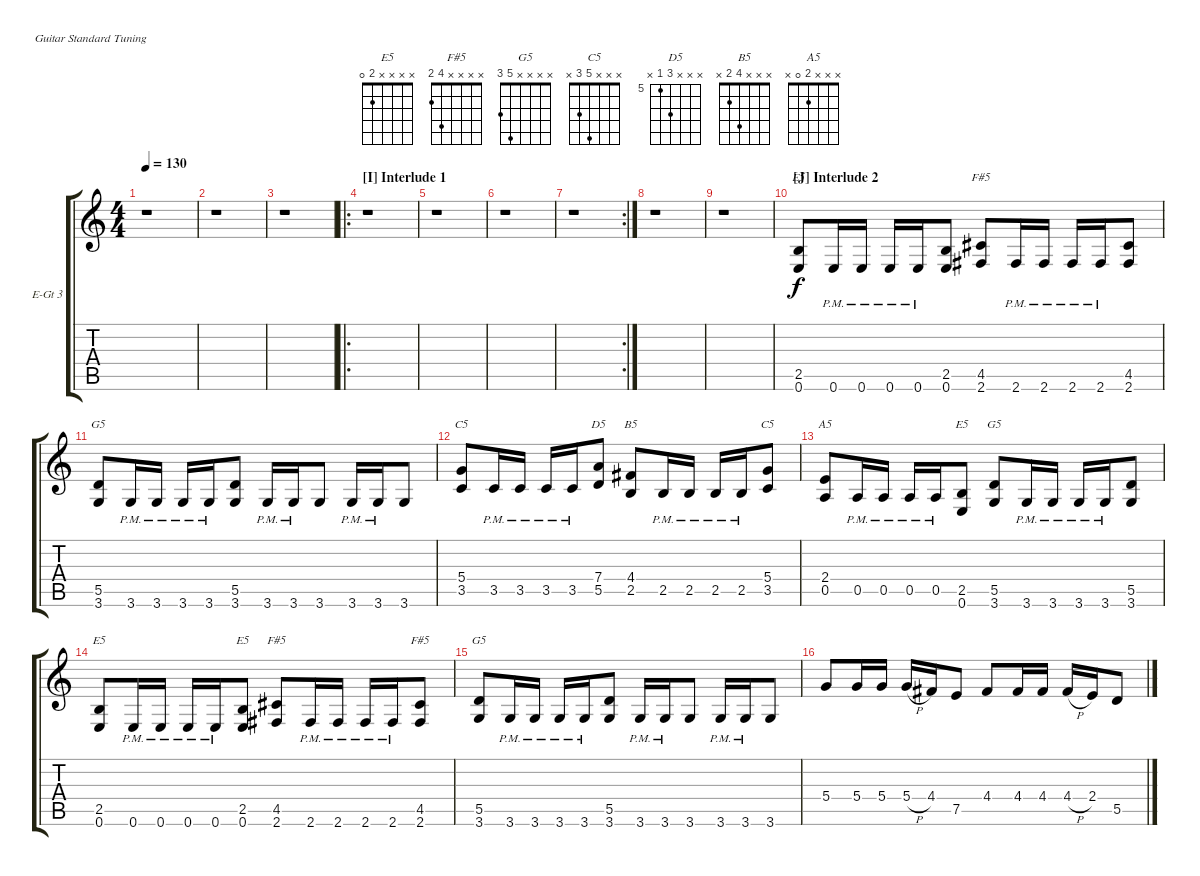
\bracketExtendMode groupsimilarinstruments
\firstSystemTrackNameOrientation horizontal
\otherSystemsTrackNameOrientation horizontal
\track ("Guitar 3 (Additionnal Rythm)" "E-Gt 3") {instrument overdrivenguitar}
\staff {score tabs}
\tuning (E4 B3 G3 D3 A2 E2)
\chord ("E5" x x x x 2 0)
\chord ("F#5" x x x x 4 2)
\chord ("G5" x x x x 5 3)
\chord ("C5" x x x 5 3 x)
\chord ("D5" x x x 7 5 x) {firstfret 5}
\chord ("B5" x x x 4 2 x)
\chord ("A5" x x x 2 0 x)
\ts (4 4)
\tempo 130
\clef g2
\ks c
r.1{dy f} |
r.1 |
r.1 |
\ro
\section ("I" "Interlude 1")
r.1 |
r.1 |
r.1 |
\rc 2
r.1 |
r.1 |
r.1 |
\section ("J" "Interlude 2")
(2.5 0.6).8{ch "E5"} 0.6{pm}.16 0.6{pm}.16 0.6{pm}.16 0.6{pm}.16 (2.5 0.6).8 (4.5 2.6).8{ch "F#5"} 2.6{pm}.16 2.6{pm}.16 2.6{pm}.16 2.6{pm}.16 (4.5 2.6).8 |
(5.5 3.6).8{ch "G5"} 3.6{pm}.16 3.6{pm}.16 3.6{pm}.16 3.6{pm}.16 (5.5 3.6).8 3.6{pm}.16 3.6{pm}.16 3.6.8 3.6{pm}.16 3.6{pm}.16 3.6.8 |
(5.4 3.5).8{ch "C5"} 3.5{pm}.16 3.5{pm}.16 3.5{pm}.16 3.5{pm}.16 (7.4 5.5).8{ch "D5"} (4.4 2.5).8{ch "B5"} 2.5{pm}.16 2.5{pm}.16 2.5{pm}.16 2.5{pm}.16 (5.4 3.5).8{ch "C5"} |
(2.4 0.5).8{ch "A5"} 0.5{pm}.16 0.5{pm}.16 0.5{pm}.16 0.5{pm}.16 (2.5 0.6).8{ch "E5"} (5.5 3.6).8{ch "G5"} 3.6{pm}.16 3.6{pm}.16 3.6{pm}.16 3.6{pm}.16 (5.5 3.6).8 |
(2.5 0.6).8{ch "E5"} 0.6{pm}.16 0.6{pm}.16 0.6{pm}.16 0.6{pm}.16 (2.5 0.6).8{ch "E5"} (4.5 2.6).8{ch "F#5"} 2.6{pm}.16 2.6{pm}.16 2.6{pm}.16 2.6{pm}.16 (4.5 2.6).8{ch "F#5"} |
(5.5 3.6).8{ch "G5"} 3.6{pm}.16 3.6{pm}.16 3.6{pm}.16 3.6{pm}.16 (5.5 3.6).8 3.6{pm}.16 3.6{pm}.16 3.6.8 3.6{pm}.16 3.6{pm}.16 3.6.8 |
5.4.8 5.4.16 5.4.16 5.4{h}.16 4.4.16 7.5.8 4.4.8 4.4.16 4.4.16 4.4{h}.16 2.4.16 5.5.8
